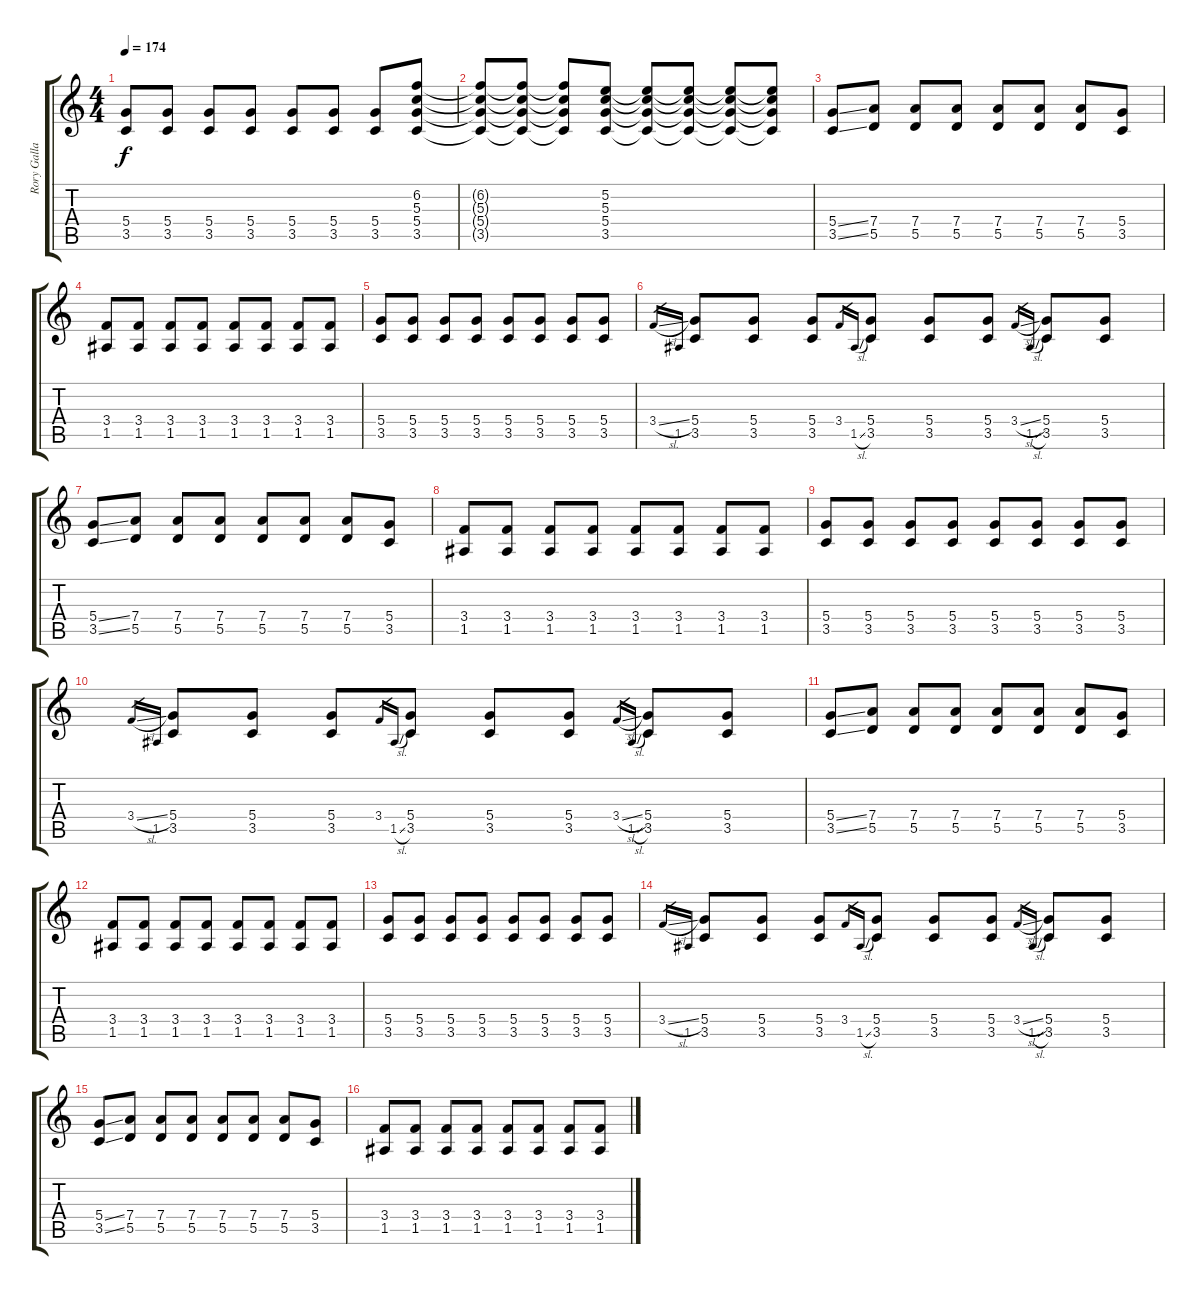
\track ("Rory Gallagher" "Rory Galla") {instrument overdrivenguitar}
\staff {score tabs}
\tuning (E4 B3 G3 D3 A2 E2) {hide}
\ts (4 4)
\tempo 174
\clef g2
\ks c
(5.4 3.5).8{dy f} (5.4 3.5).8 (5.4 3.5).8 (5.4 3.5).8 (5.4 3.5).8 (5.4 3.5).8 (5.4 3.5).8 (6.2 5.3 5.4 3.5).8 |
(6.2{t} 5.3{t} 5.4{t} 3.5{t}).8 (6.2{t} 5.3{t} 5.4{t} 3.5{t}).8 (6.2{t} 5.3{t} 5.4{t} 3.5{t}).8 (5.2 5.3 5.4 3.5).8 (5.2{t} 5.3{t} 5.4{t} 3.5{t}).8 (5.2{t} 5.3{t} 5.4{t} 3.5{t}).8 (5.2{t} 5.3{t} 5.4{t} 3.5{t}).8 (5.2{t} 5.3{t} 5.4{t} 3.5{t}).8 |
(5.4{ss} 3.5{ss}).8 (7.4 5.5).8 (7.4 5.5).8 (7.4 5.5).8 (7.4 5.5).8 (7.4 5.5).8 (7.4 5.5).8 (5.4 3.5).8 |
(3.4 1.5).8 (3.4 1.5).8 (3.4 1.5).8 (3.4 1.5).8 (3.4 1.5).8 (3.4 1.5).8 (3.4 1.5).8 (3.4 1.5).8 |
(5.4 3.5).8 (5.4 3.5).8 (5.4 3.5).8 (5.4 3.5).8 (5.4 3.5).8 (5.4 3.5).8 (5.4 3.5).8 (5.4 3.5).8 |
3.4{sl}.16{gr} 1.5.16{gr} (5.4 3.5).8 (5.4 3.5).8 (5.4 3.5).8 3.4.16{gr} 1.5{sl}.16{gr} (5.4 3.5).8 (5.4 3.5).8 (5.4 3.5).8 3.4{sl}.16{gr} 1.5{sl}.16{gr} (5.4 3.5).8 (5.4 3.5).8 |
(5.4{ss} 3.5{ss}).8 (7.4 5.5).8 (7.4 5.5).8 (7.4 5.5).8 (7.4 5.5).8 (7.4 5.5).8 (7.4 5.5).8 (5.4 3.5).8 |
(3.4 1.5).8 (3.4 1.5).8 (3.4 1.5).8 (3.4 1.5).8 (3.4 1.5).8 (3.4 1.5).8 (3.4 1.5).8 (3.4 1.5).8 |
(5.4 3.5).8 (5.4 3.5).8 (5.4 3.5).8 (5.4 3.5).8 (5.4 3.5).8 (5.4 3.5).8 (5.4 3.5).8 (5.4 3.5).8 |
3.4{sl}.16{gr} 1.5.16{gr} (5.4 3.5).8 (5.4 3.5).8 (5.4 3.5).8 3.4.16{gr} 1.5{sl}.16{gr} (5.4 3.5).8 (5.4 3.5).8 (5.4 3.5).8 3.4{sl}.16{gr} 1.5{sl}.16{gr} (5.4 3.5).8 (5.4 3.5).8 |
(5.4{ss} 3.5{ss}).8 (7.4 5.5).8 (7.4 5.5).8 (7.4 5.5).8 (7.4 5.5).8 (7.4 5.5).8 (7.4 5.5).8 (5.4 3.5).8 |
(3.4 1.5).8 (3.4 1.5).8 (3.4 1.5).8 (3.4 1.5).8 (3.4 1.5).8 (3.4 1.5).8 (3.4 1.5).8 (3.4 1.5).8 |
(5.4 3.5).8 (5.4 3.5).8 (5.4 3.5).8 (5.4 3.5).8 (5.4 3.5).8 (5.4 3.5).8 (5.4 3.5).8 (5.4 3.5).8 |
3.4{sl}.16{gr} 1.5.16{gr} (5.4 3.5).8 (5.4 3.5).8 (5.4 3.5).8 3.4.16{gr} 1.5{sl}.16{gr} (5.4 3.5).8 (5.4 3.5).8 (5.4 3.5).8 3.4{sl}.16{gr} 1.5{sl}.16{gr} (5.4 3.5).8 (5.4 3.5).8 |
(5.4{ss} 3.5{ss}).8 (7.4 5.5).8 (7.4 5.5).8 (7.4 5.5).8 (7.4 5.5).8 (7.4 5.5).8 (7.4 5.5).8 (5.4 3.5).8 |
(3.4 1.5).8 (3.4 1.5).8 (3.4 1.5).8 (3.4 1.5).8 (3.4 1.5).8 (3.4 1.5).8 (3.4 1.5).8 (3.4 1.5).8
